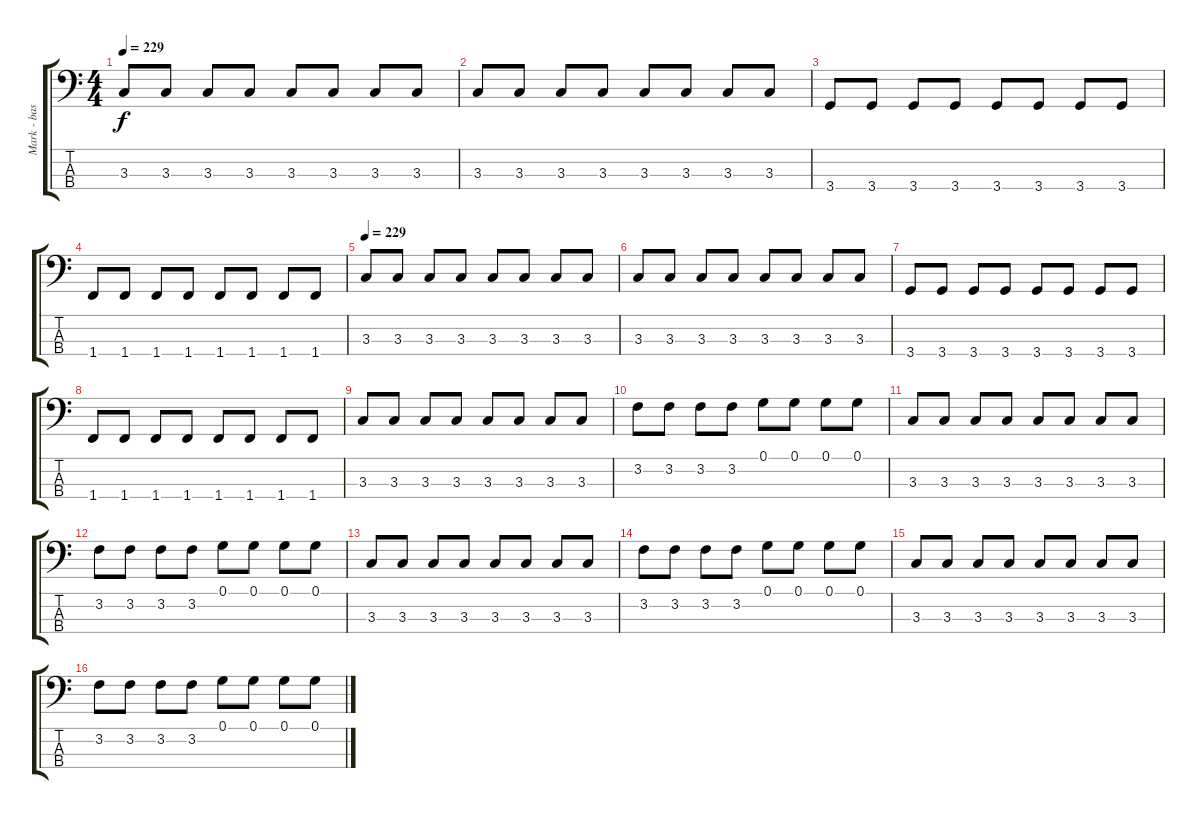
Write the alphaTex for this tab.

\track ("Mark - bass" "Mark - bas") {instrument electricbassfinger}
\staff {score tabs}
\tuning (G2 D2 A1 E1) {hide}
\ts (4 4)
\tempo 229
\clef f4
\ks c
3.3.8{dy f} 3.3.8 3.3.8 3.3.8 3.3.8 3.3.8 3.3.8 3.3.8 |
3.3.8 3.3.8 3.3.8 3.3.8 3.3.8 3.3.8 3.3.8 3.3.8 |
3.4.8 3.4.8 3.4.8 3.4.8 3.4.8 3.4.8 3.4.8 3.4.8 |
1.4.8 1.4.8 1.4.8 1.4.8 1.4.8 1.4.8 1.4.8 1.4.8 |
\tempo 229
3.3.8 3.3.8 3.3.8 3.3.8 3.3.8 3.3.8 3.3.8 3.3.8 |
3.3.8 3.3.8 3.3.8 3.3.8 3.3.8 3.3.8 3.3.8 3.3.8 |
3.4.8 3.4.8 3.4.8 3.4.8 3.4.8 3.4.8 3.4.8 3.4.8 |
1.4.8 1.4.8 1.4.8 1.4.8 1.4.8 1.4.8 1.4.8 1.4.8 |
3.3.8 3.3.8 3.3.8 3.3.8 3.3.8 3.3.8 3.3.8 3.3.8 |
3.2.8 3.2.8 3.2.8 3.2.8 0.1.8 0.1.8 0.1.8 0.1.8 |
3.3.8 3.3.8 3.3.8 3.3.8 3.3.8 3.3.8 3.3.8 3.3.8 |
3.2.8 3.2.8 3.2.8 3.2.8 0.1.8 0.1.8 0.1.8 0.1.8 |
3.3.8 3.3.8 3.3.8 3.3.8 3.3.8 3.3.8 3.3.8 3.3.8 |
3.2.8 3.2.8 3.2.8 3.2.8 0.1.8 0.1.8 0.1.8 0.1.8 |
3.3.8 3.3.8 3.3.8 3.3.8 3.3.8 3.3.8 3.3.8 3.3.8 |
3.2.8 3.2.8 3.2.8 3.2.8 0.1.8 0.1.8 0.1.8 0.1.8
